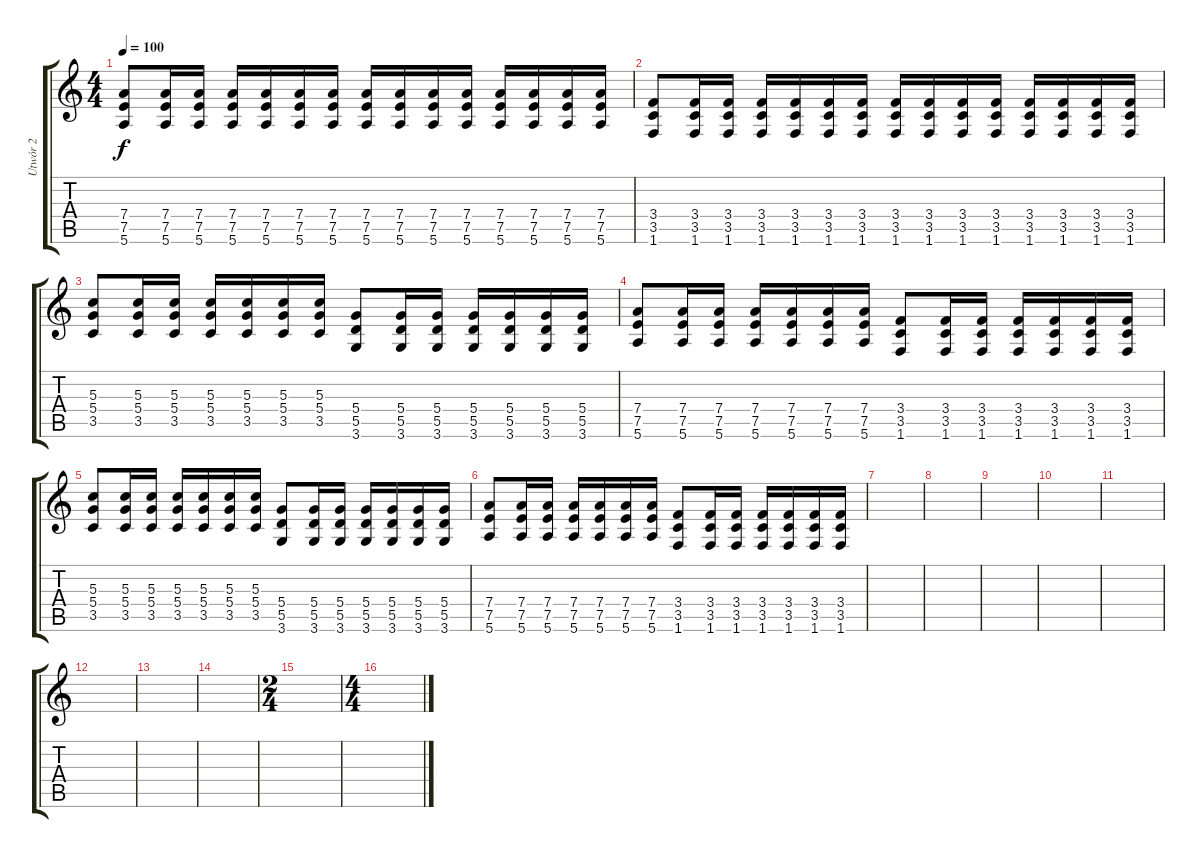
\track ("Utwór 2" "Utwór 2") {instrument distortionguitar}
\staff {score tabs}
\tuning (E4 B3 G3 D3 A2 E2) {hide}
\ts (4 4)
\tempo 100
\clef g2
\ks c
(7.4 7.5 5.6).8{dy f} (7.4 7.5 5.6).16 (7.4 7.5 5.6).16 (7.4 7.5 5.6).16 (7.4 7.5 5.6).16 (7.4 7.5 5.6).16 (7.4 7.5 5.6).16 (7.4 7.5 5.6).16 (7.4 7.5 5.6).16 (7.4 7.5 5.6).16 (7.4 7.5 5.6).16 (7.4 7.5 5.6).16 (7.4 7.5 5.6).16 (7.4 7.5 5.6).16 (7.4 7.5 5.6).16 |
(3.4 3.5 1.6).8 (3.4 3.5 1.6).16 (3.4 3.5 1.6).16 (3.4 3.5 1.6).16 (3.4 3.5 1.6).16 (3.4 3.5 1.6).16 (3.4 3.5 1.6).16 (3.4 3.5 1.6).16 (3.4 3.5 1.6).16 (3.4 3.5 1.6).16 (3.4 3.5 1.6).16 (3.4 3.5 1.6).16 (3.4 3.5 1.6).16 (3.4 3.5 1.6).16 (3.4 3.5 1.6).16 |
(5.3 5.4 3.5).8 (5.3 5.4 3.5).16 (5.3 5.4 3.5).16 (5.3 5.4 3.5).16 (5.3 5.4 3.5).16 (5.3 5.4 3.5).16 (5.3 5.4 3.5).16 (5.4 5.5 3.6).8 (5.4 5.5 3.6).16 (5.4 5.5 3.6).16 (5.4 5.5 3.6).16 (5.4 5.5 3.6).16 (5.4 5.5 3.6).16 (5.4 5.5 3.6).16 |
(7.4 7.5 5.6).8 (7.4 7.5 5.6).16 (7.4 7.5 5.6).16 (7.4 7.5 5.6).16 (7.4 7.5 5.6).16 (7.4 7.5 5.6).16 (7.4 7.5 5.6).16 (3.4 3.5 1.6).8 (3.4 3.5 1.6).16 (3.4 3.5 1.6).16 (3.4 3.5 1.6).16 (3.4 3.5 1.6).16 (3.4 3.5 1.6).16 (3.4 3.5 1.6).16 |
(5.3 5.4 3.5).8 (5.3 5.4 3.5).16 (5.3 5.4 3.5).16 (5.3 5.4 3.5).16 (5.3 5.4 3.5).16 (5.3 5.4 3.5).16 (5.3 5.4 3.5).16 (5.4 5.5 3.6).8 (5.4 5.5 3.6).16 (5.4 5.5 3.6).16 (5.4 5.5 3.6).16 (5.4 5.5 3.6).16 (5.4 5.5 3.6).16 (5.4 5.5 3.6).16 |
(7.4 7.5 5.6).8 (7.4 7.5 5.6).16 (7.4 7.5 5.6).16 (7.4 7.5 5.6).16 (7.4 7.5 5.6).16 (7.4 7.5 5.6).16 (7.4 7.5 5.6).16 (3.4 3.5 1.6).8 (3.4 3.5 1.6).16 (3.4 3.5 1.6).16 (3.4 3.5 1.6).16 (3.4 3.5 1.6).16 (3.4 3.5 1.6).16 (3.4 3.5 1.6).16 |
|
|
|
|
|
|
|
|
\ts (2 4)
|
\ts (4 4)
